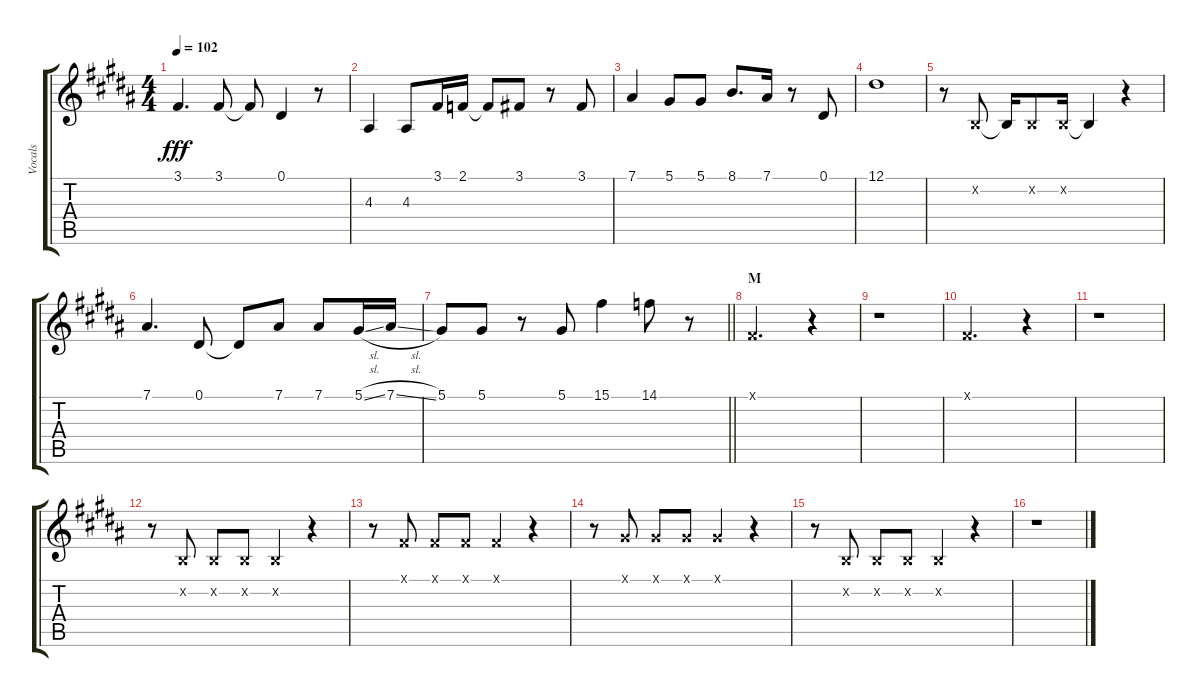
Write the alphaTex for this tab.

\track ("Vocals" "Vocals") {instrument voiceoohs}
\staff {score tabs}
\tuning (Eb4 Bb3 Gb3 Db3 Ab2 Db2) {hide}
\ts (4 4)
\tempo 102
\clef g2
\ks b
3.1{t}.4{d dy fff} 3.1.8 3.1{t}.8 0.1.4 r.8 |
4.3.4 4.3.8 3.1.16 2.1.16 2.1{t}.8 3.1.8 r.8 3.1.8 |
7.1.4 5.1.8 5.1.8 8.1.8{d} 7.1.16 r.8 0.1.8 |
12.1.1 |
r.8 1.2{x}.8 1.2{t}.16 1.2{x}.8 1.2{x}.16 1.2{t}.4 r.4 |
7.1.4{d} 0.1.8 0.1{t}.8 7.1.8 7.1.8 5.1{sl}.16 7.1{sl}.16 |
\barLineRight lightlight
5.1.8 5.1.8 r.8 5.1.8 15.1.4 14.1.8 r.8 |
\section ("" "M")
3.1{x}.2{d} r.4 |
r.1 |
3.1{x}.2{d} r.4 |
r.1 |
r.8 1.2{x}.8 1.2{x}.8 1.2{x}.8 1.2{x}.4 r.4 |
r.8 3.1{x}.8 3.1{x}.8 3.1{x}.8 3.1{x}.4 r.4 |
r.8 5.1{x}.8 5.1{x}.8 5.1{x}.8 5.1{x}.4 r.4 |
r.8 1.2{x}.8 1.2{x}.8 1.2{x}.8 1.2{x}.4 r.4 |
r.1
